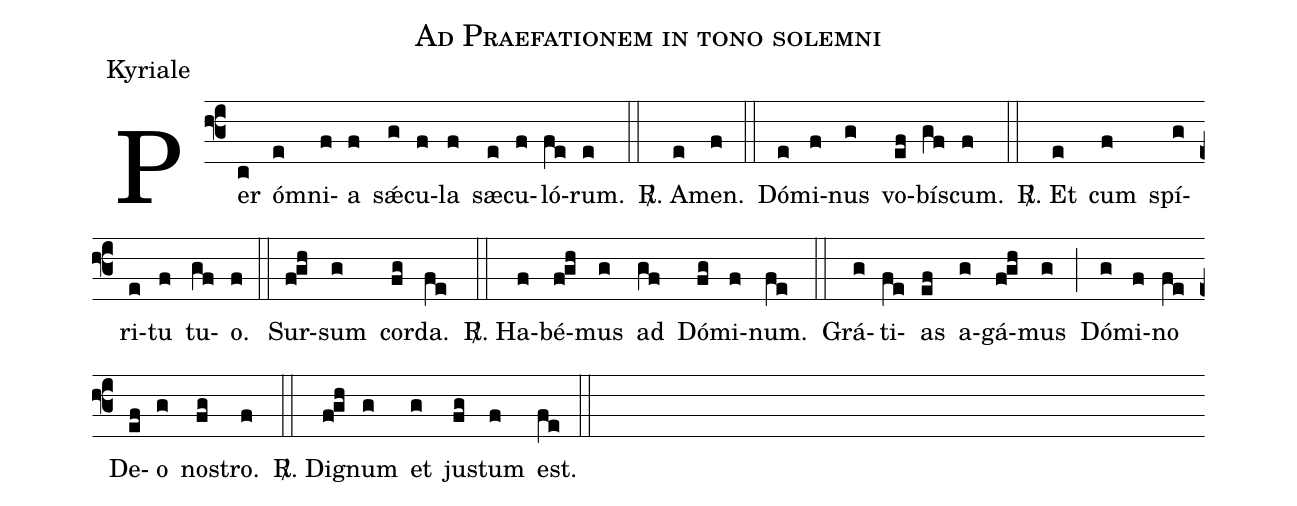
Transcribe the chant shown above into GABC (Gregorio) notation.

name:Ad Praefationem in tono solemni;
office-part:Kyriale;
%%
(f3) Per(c) óm(e)ni(f)a(f) s{<v>\'\ae</v>}(g)cu(f)la(f) s{<v>\ae</v>}(e)cu(f)ló(fe)rum.(e) (::)
<sp>R/</sp>. A(e)men.(f) (::)
Dó(e)mi(f)nus(g) vo(ef)bí(gf)scum.(f) (::)
<sp>R/</sp>. Et(e) cum(f) spí(g)ri(e)tu(f) tu(gf)o.(f) (::)
Sur(f!gh)sum(g) cor(fg)da.(fe) (::)
<sp>R/</sp>. Ha(f)bé(f!gh)mus(g) ad(gf) Dó(fg)mi(f)num.(fe) (::)
Grá(g)ti(fe)as(ef) a(g)gá(f!gh)mus(g) (;) Dó(g)mi(f)no(fe) De(ef)o(g) no(fg)stro.(f) (::)
<sp>R/</sp>. Di(f!gh)gnum(g) et(g) ju(fg)stum(f) est.(fe) (::)
